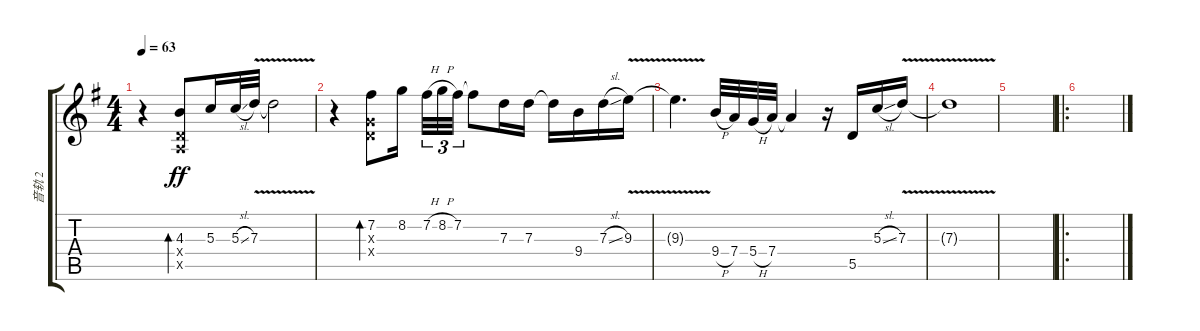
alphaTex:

\track ("音轨 2" "音轨 2") {instrument acousticguitarsteel}
\staff {score tabs}
\tuning (E4 B3 G3 D3 A2 E2) {hide}
\ts (4 4)
\tempo 63
\clef g2
\ks g
r.4{dy ff instrument acousticguitarsteel} (4.3 0.4{x} 0.5{x}).8{bd 120} 5.3.16 5.3{sl}.32 7.3{v}.32 7.3{t}.2 |
r.4 (7.2 0.3{x} 0.4{x}).8{bd 120} 8.2.16{beam splitsecondary} 7.2{h}.32{tu (3 2)} 8.2{h}.32{tu (3 2)} 7.2.32{tu (3 2)} 7.2{t}.8 7.3.16 7.3.16 7.3{t}.16{txt ""} 9.4.16 7.3{sl}.16 9.3{v}.16 |
9.3{t}.4{d} 9.4{h}.32 7.4.32 5.4{h}.32 7.4.32 7.4{t}.4 r.16 5.5.16 5.3{sl}.16 7.3{v}.16 |
7.3{t}.1 |
|
\ro
